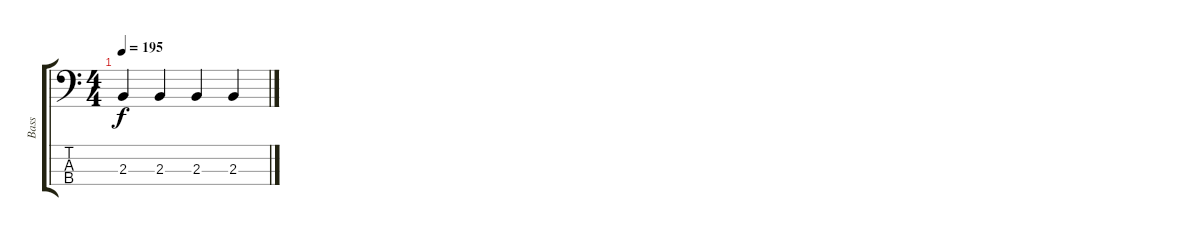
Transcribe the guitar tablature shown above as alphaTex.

\track ("Bass" "Bass") {instrument electricbassfinger}
\staff {score tabs}
\tuning (G2 D2 A1 E1) {hide}
\ts (4 4)
\tempo 195
\clef f4
\ks c
2.3.4{dy f} 2.3.4 2.3.4 2.3.4
